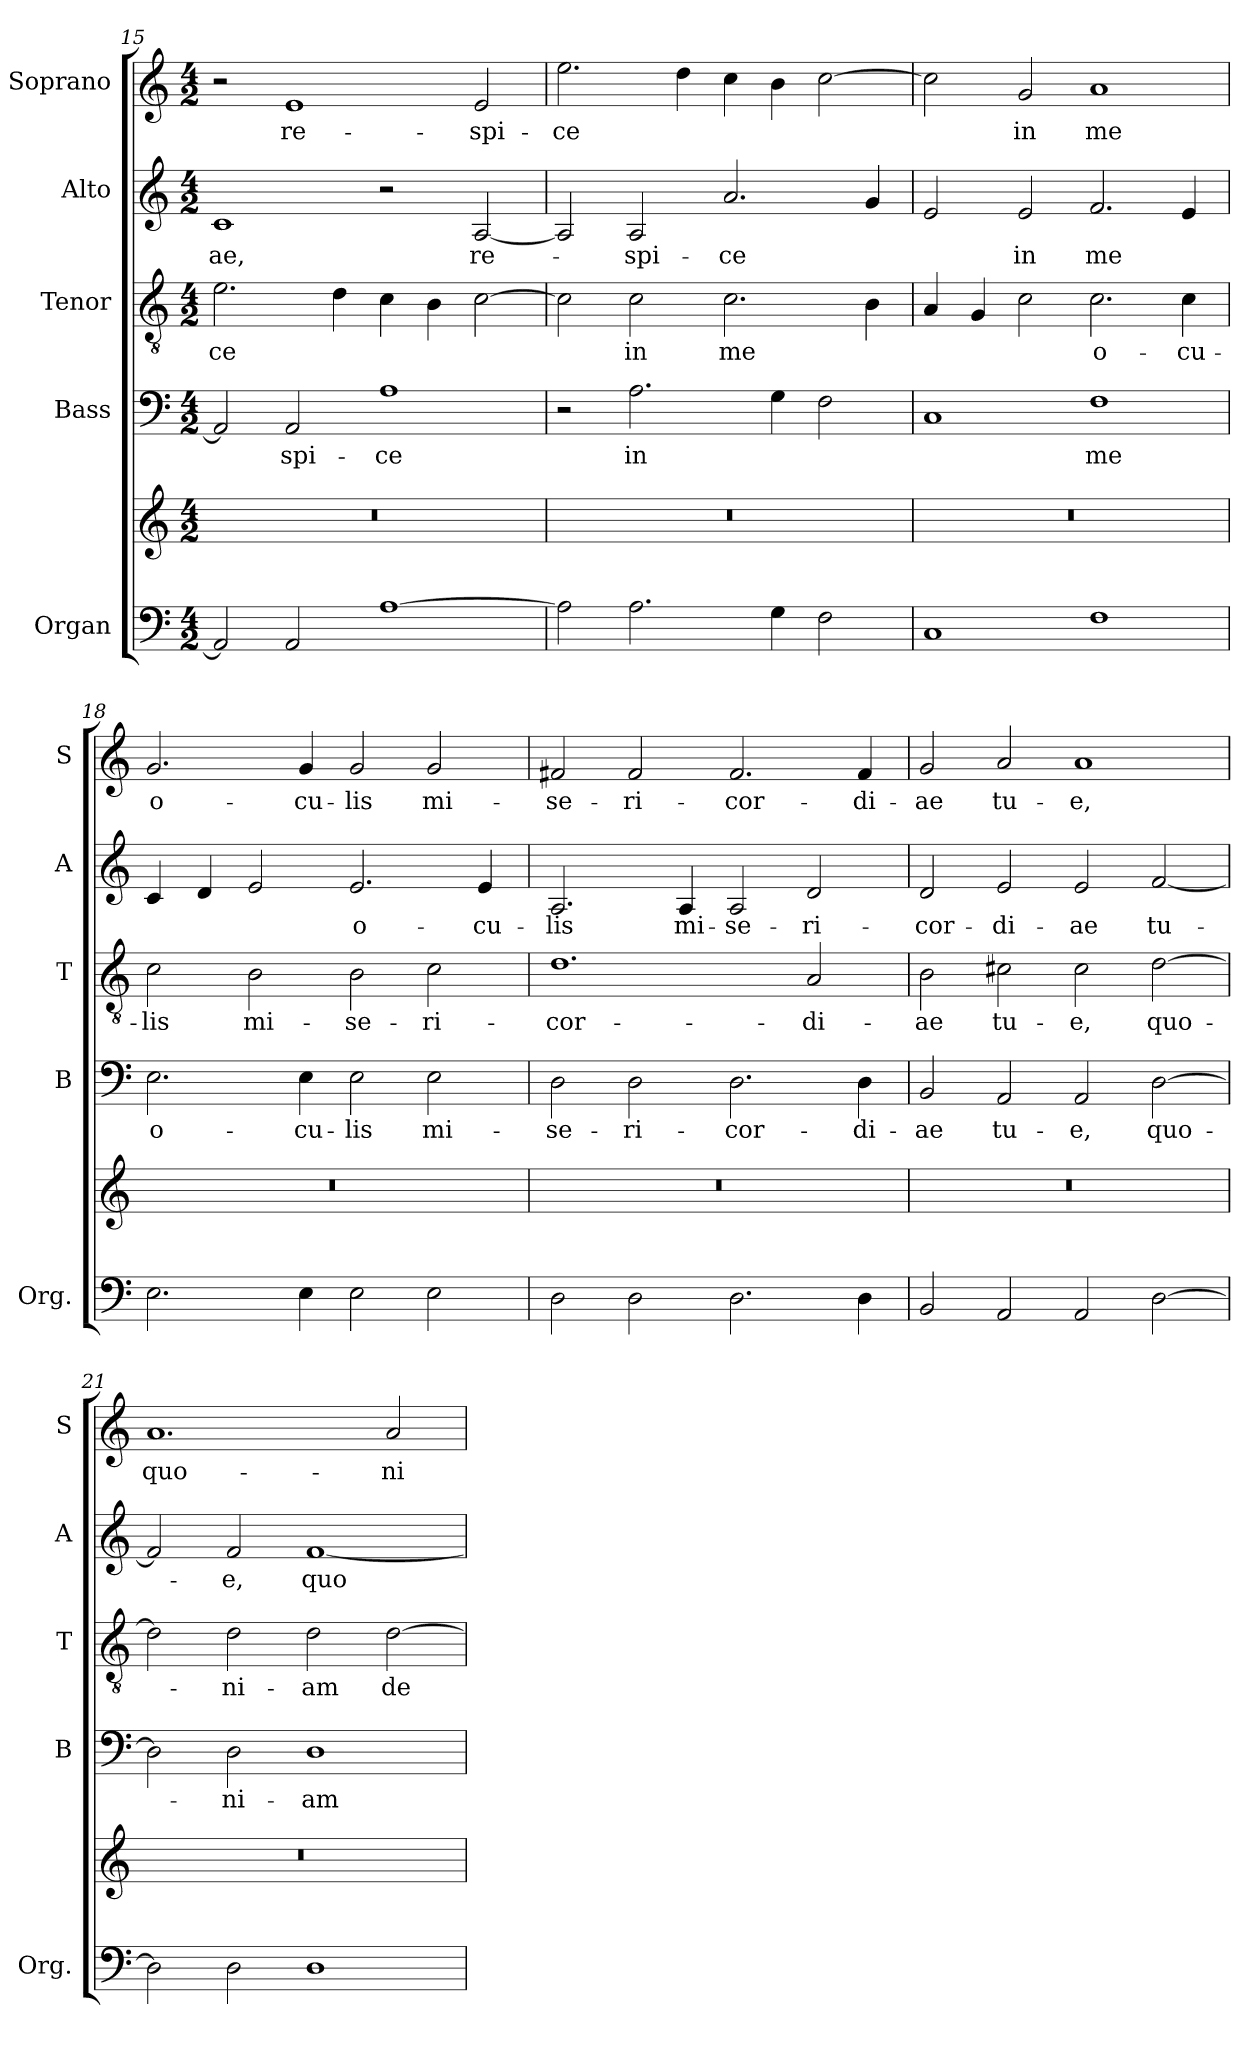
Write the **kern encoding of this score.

**kern	**kern	**kern	**text	**kern	**text	**kern	**text	**kern	**text
*part5	*part5	*part4	*part4	*part3	*part3	*part2	*part2	*part1	*part1
*staff6	*staff5	*staff4	*staff4	*staff3	*staff3	*staff2	*staff2	*staff1	*staff1
*I"Organ	*	*I"Bass	*	*I"Tenor	*	*I"Alto	*	*I"Soprano	*
*I'Org.	*	*I'B	*	*I'T	*	*I'A	*	*I'S	*
*clefF4	*clefG2	*clefF4	*	*clefGv2	*	*clefG2	*	*clefG2	*
*k[]	*k[]	*k[]	*	*k[]	*	*k[]	*	*k[]	*
*M4/2	*M4/2	*M4/2	*	*M4/2	*	*M4/2	*	*M4/2	*
=15	=15	=15	=15	=15	=15	=15	=15	=15	=15
!	!	!	!	!	!LO:LY:b	!	!LO:LY:b	!	!
2AA/]	0r	2AA/]	.	2.e\	-ce	1c	-ae,	2r	.
!	!	!	!LO:LY:b	!	!	!	!	!	!LO:LY:b
2AA/	.	2AA/	-spi-	.	.	.	.	1e	re-
.	.	.	.	4d\	.	.	.	.	.
!	!	!	!LO:LY:b	!	!	!	!	!	!
[1A	.	1A	-ce	4c\	.	2r	.	.	.
.	.	.	.	4B\	.	.	.	.	.
!	!	!	!	!	!	!	!LO:LY:b	!	!LO:LY:b
.	.	.	.	[2c\	.	[2A/	re-	2e/	-spi-
!!LO:LB:g=z
=16	=16	=16	=16	=16	=16	=16	=16	=16	=16
!	!	!	!	!	!	!	!	!	!LO:LY:b
2A\]	0r	2r	.	2c\]	.	2A/]	.	2.ee\	-ce
!	!	!	!LO:LY:b	!	!LO:LY:b	!	!LO:LY:b	!	!
2.A\	.	2.A\	in	2c\	in	2A/	-spi-	.	.
.	.	.	.	.	.	.	.	4dd\	.
!	!	!	!	!	!LO:LY:b	!	!LO:LY:b	!	!
.	.	.	.	2.c\	me	2.a/	-ce	4cc\	.
4G\	.	4G\	.	.	.	.	.	4b\	.
2F\	.	2F\	.	.	.	.	.	[2cc\	.
.	.	.	.	4B\	.	4g/	.	.	.
=17	=17	=17	=17	=17	=17	=17	=17	=17	=17
1C	0r	1C	.	4A/	.	2e/	.	2cc\]	.
.	.	.	.	4G/	.	.	.	.	.
!	!	!	!	!	!	!	!LO:LY:b	!	!LO:LY:b
.	.	.	.	2c\	.	2e/	in	2g/	in
!	!	!	!LO:LY:b	!	!LO:LY:b	!	!LO:LY:b	!	!LO:LY:b
1F	.	1F	me	2.c\	o-	2.f/	me	1a	me
!	!	!	!	!	!LO:LY:b	!	!	!	!
.	.	.	.	4c\	-cu-	4e/	.	.	.
=18	=18	=18	=18	=18	=18	=18	=18	=18	=18
!	!	!	!LO:LY:b	!	!LO:LY:b	!	!	!	!LO:LY:b
2.E\	0r	2.E\	o-	2c\	-lis	4c/	.	2.g/	o-
.	.	.	.	.	.	4d/	.	.	.
!	!	!	!	!	!LO:LY:b	!	!	!	!
.	.	.	.	2B\	mi-	2e/	.	.	.
!	!	!	!LO:LY:b	!	!	!	!	!	!LO:LY:b
4E\	.	4E\	-cu-	.	.	.	.	4g/	-cu-
!	!	!	!LO:LY:b	!	!LO:LY:b	!	!LO:LY:b	!	!LO:LY:b
2E\	.	2E\	-lis	2B\	-se-	2.e/	o-	2g/	-lis
!	!	!	!LO:LY:b	!	!LO:LY:b	!	!	!	!LO:LY:b
2E\	.	2E\	mi-	2c\	-ri-	.	.	2g/	mi-
!	!	!	!	!	!	!	!LO:LY:b	!	!
.	.	.	.	.	.	4e/	-cu-	.	.
=19	=19	=19	=19	=19	=19	=19	=19	=19	=19
!	!	!	!LO:LY:b	!	!LO:LY:b	!	!LO:LY:b	!	!LO:LY:b
2D\	0r	2D\	-se-	1.d	-cor-	2.A/	-lis	2f#X/	-se-
!	!	!	!LO:LY:b	!	!	!	!	!	!LO:LY:b
2D\	.	2D\	-ri-	.	.	.	.	2f#/	-ri-
!	!	!	!	!	!	!	!LO:LY:b	!	!
.	.	.	.	.	.	4A/	mi-	.	.
!	!	!	!LO:LY:b	!	!	!	!LO:LY:b	!	!LO:LY:b
2.D\	.	2.D\	-cor-	.	.	2A/	-se-	2.f#/	-cor-
!	!	!	!	!	!LO:LY:b	!	!LO:LY:b	!	!
.	.	.	.	2A/	-di-	2d/	-ri-	.	.
!	!	!	!LO:LY:b	!	!	!	!	!	!LO:LY:b
4D\	.	4D\	-di-	.	.	.	.	4f#/	-di-
=20	=20	=20	=20	=20	=20	=20	=20	=20	=20
!	!	!	!LO:LY:b	!	!LO:LY:b	!	!LO:LY:b	!	!LO:LY:b
2BB/	0r	2BB/	-ae	2B\	-ae	2d/	-cor-	2g/	-ae
!	!	!	!LO:LY:b	!	!LO:LY:b	!	!LO:LY:b	!	!LO:LY:b
2AA/	.	2AA/	tu-	2c#X\	tu-	2e/	-di-	2a/	tu-
!	!	!	!LO:LY:b	!	!LO:LY:b	!	!LO:LY:b	!	!LO:LY:b
2AA/	.	2AA/	-e,	2c#\	-e,	2e/	-ae	1a	-e,
!	!	!	!LO:LY:b	!	!LO:LY:b	!	!LO:LY:b	!	!
[2D\	.	[2D\	quo-	[2d\	quo-	[2f/	tu-	.	.
!!LO:PB:g=z
=21	=21	=21	=21	=21	=21	=21	=21	=21	=21
!	!	!	!	!	!	!	!	!	!LO:LY:b
2D\]	0r	2D\]	.	2d\]	.	2f/]	.	1.a	quo-
!	!	!	!LO:LY:b	!	!LO:LY:b	!	!LO:LY:b	!	!
2D\	.	2D\	-ni-	2d\	-ni-	2f/	-e,	.	.
!	!	!	!LO:LY:b	!	!LO:LY:b	!	!LO:LY:b	!	!
1D	.	1D	-am	2d\	-am	[1f	quo-	.	.
!	!	!	!	!	!LO:LY:b	!	!	!	!LO:LY:b
.	.	.	.	[2d\	de-	.	.	2a/	-ni-
=	=	=	=	=	=	=	=	=	=
*-	*-	*-	*-	*-	*-	*-	*-	*-	*-
